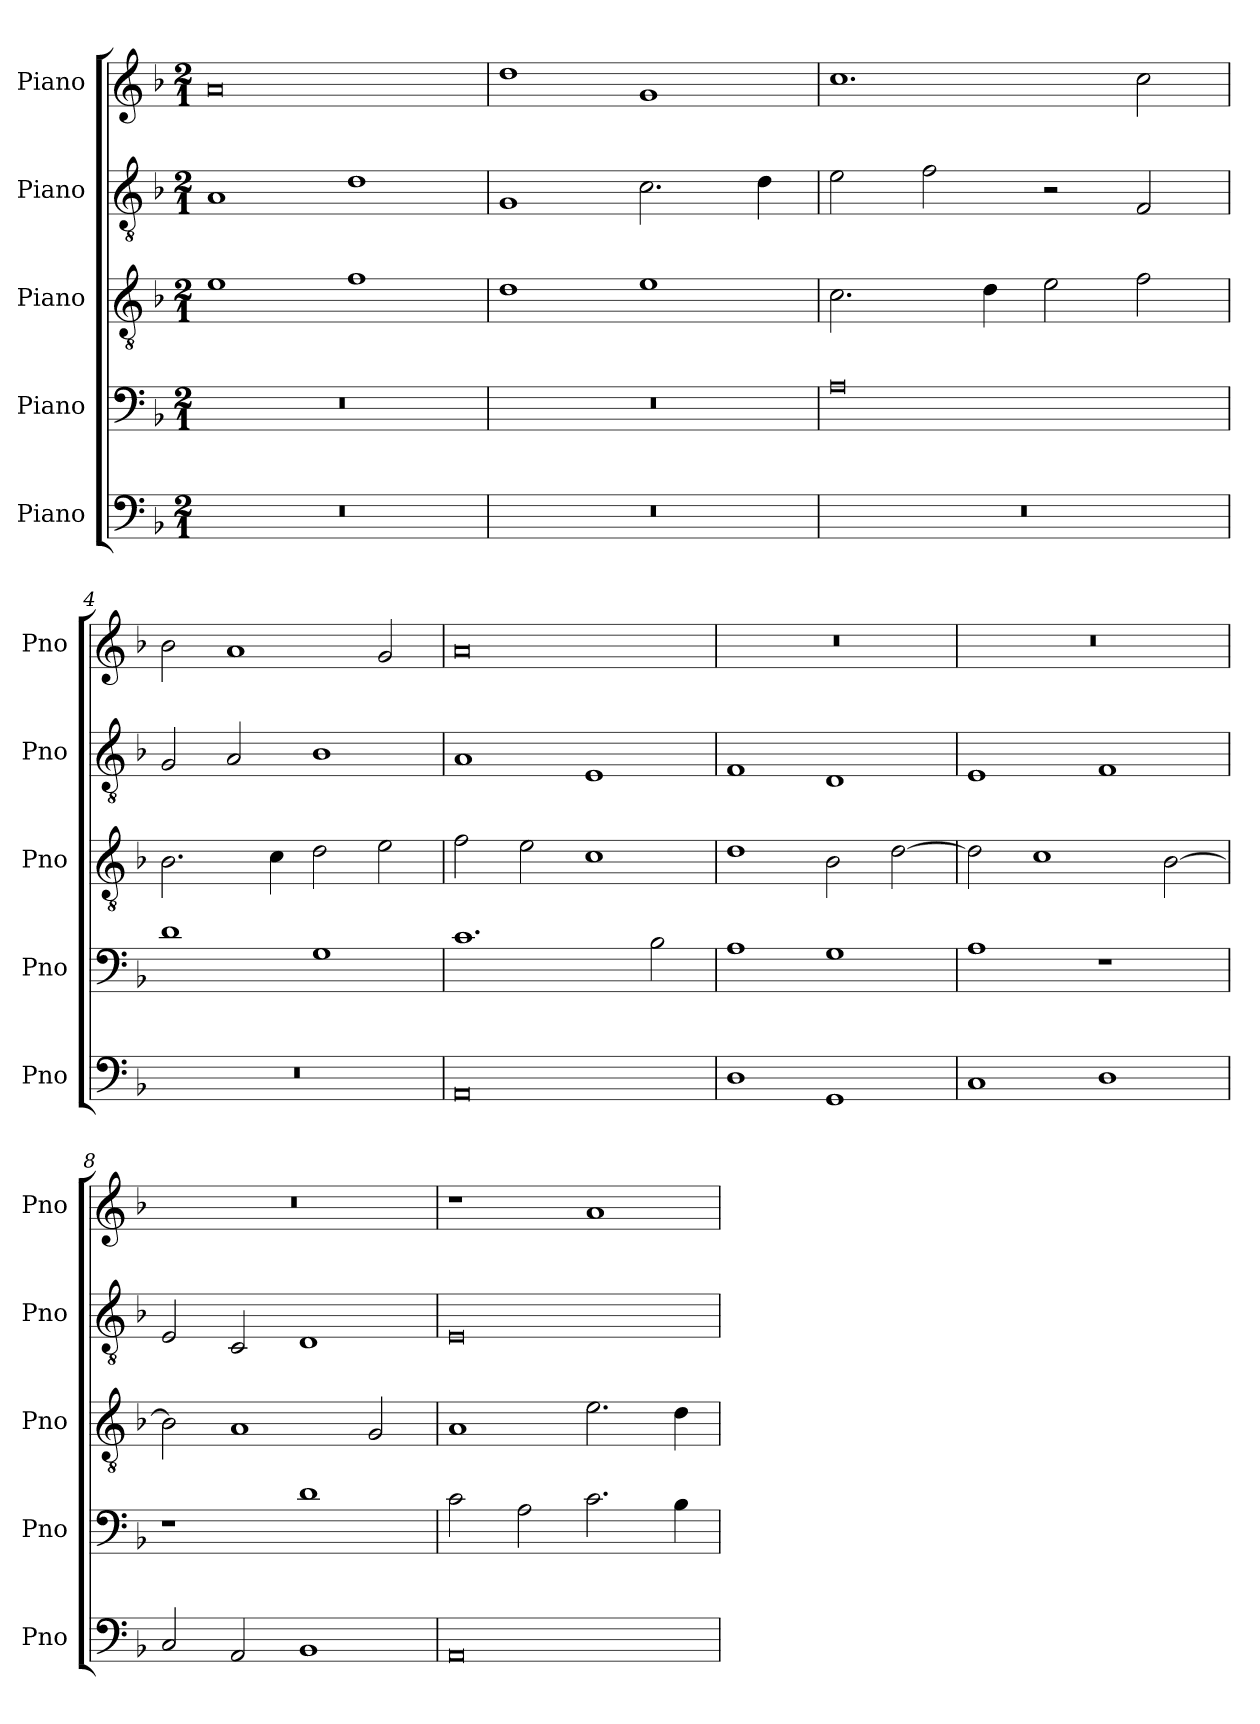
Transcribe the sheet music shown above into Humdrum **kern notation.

**kern	**kern	**kern	**kern	**kern
*part5	*part4	*part3	*part2	*part1
*staff5	*staff4	*staff3	*staff2	*staff1
*I"Piano	*I"Piano	*I"Piano	*I"Piano	*I"Piano
*I'Pno	*I'Pno	*I'Pno	*I'Pno	*I'Pno
*clefF4	*clefF4	*clefGv2	*clefGv2	*clefG2
*k[b-]	*k[b-]	*k[b-]	*k[b-]	*k[b-]
*M2/1	*M2/1	*M2/1	*M2/1	*M2/1
=1	=1	=1	=1	=1
0r	0r	1e	1A	0a
.	.	1f	1d	.
=2	=2	=2	=2	=2
0r	0r	1d	1G	1dd
.	.	1e	2.c\	1g
.	.	.	4d\	.
=3	=3	=3	=3	=3
0r	0A	2.c\	2e\	1.cc
.	.	.	2f\	.
.	.	4d\	.	.
.	.	2e\	2r	.
.	.	2f\	2F/	2cc\
=4	=4	=4	=4	=4
0r	1d	2.B-\	2G/	2b-\
.	.	.	2A/	1a
.	.	4c\	.	.
.	1G	2d\	1B-	.
.	.	2e\	.	2g/
!!LO:LB:g=z
=5	=5	=5	=5	=5
0AA	1.c	2f\	1A	0a
.	.	2e\	.	.
.	.	1c	1E	.
.	2B-\	.	.	.
=6	=6	=6	=6	=6
1D	1A	1d	1F	0r
1GG	1G	2B-\	1D	.
.	.	[2d\	.	.
=7	=7	=7	=7	=7
1C	1A	2d\]	1E	0r
.	.	1c	.	.
1D	1r	.	1F	.
.	.	[2B-\	.	.
=8	=8	=8	=8	=8
2C/	1r	2B-\]	2E/	0r
2AA/	.	1A	2C/	.
1BB-	1d	.	1D	.
.	.	2G/	.	.
!!LO:LB:g=z
=9	=9	=9	=9	=9
0AA	2c\	1A	0E	1r
.	2A\	.	.	.
.	2.c\	2.e\	.	1a
.	4B-\	4d\	.	.
=	=	=	=	=
*-	*-	*-	*-	*-
